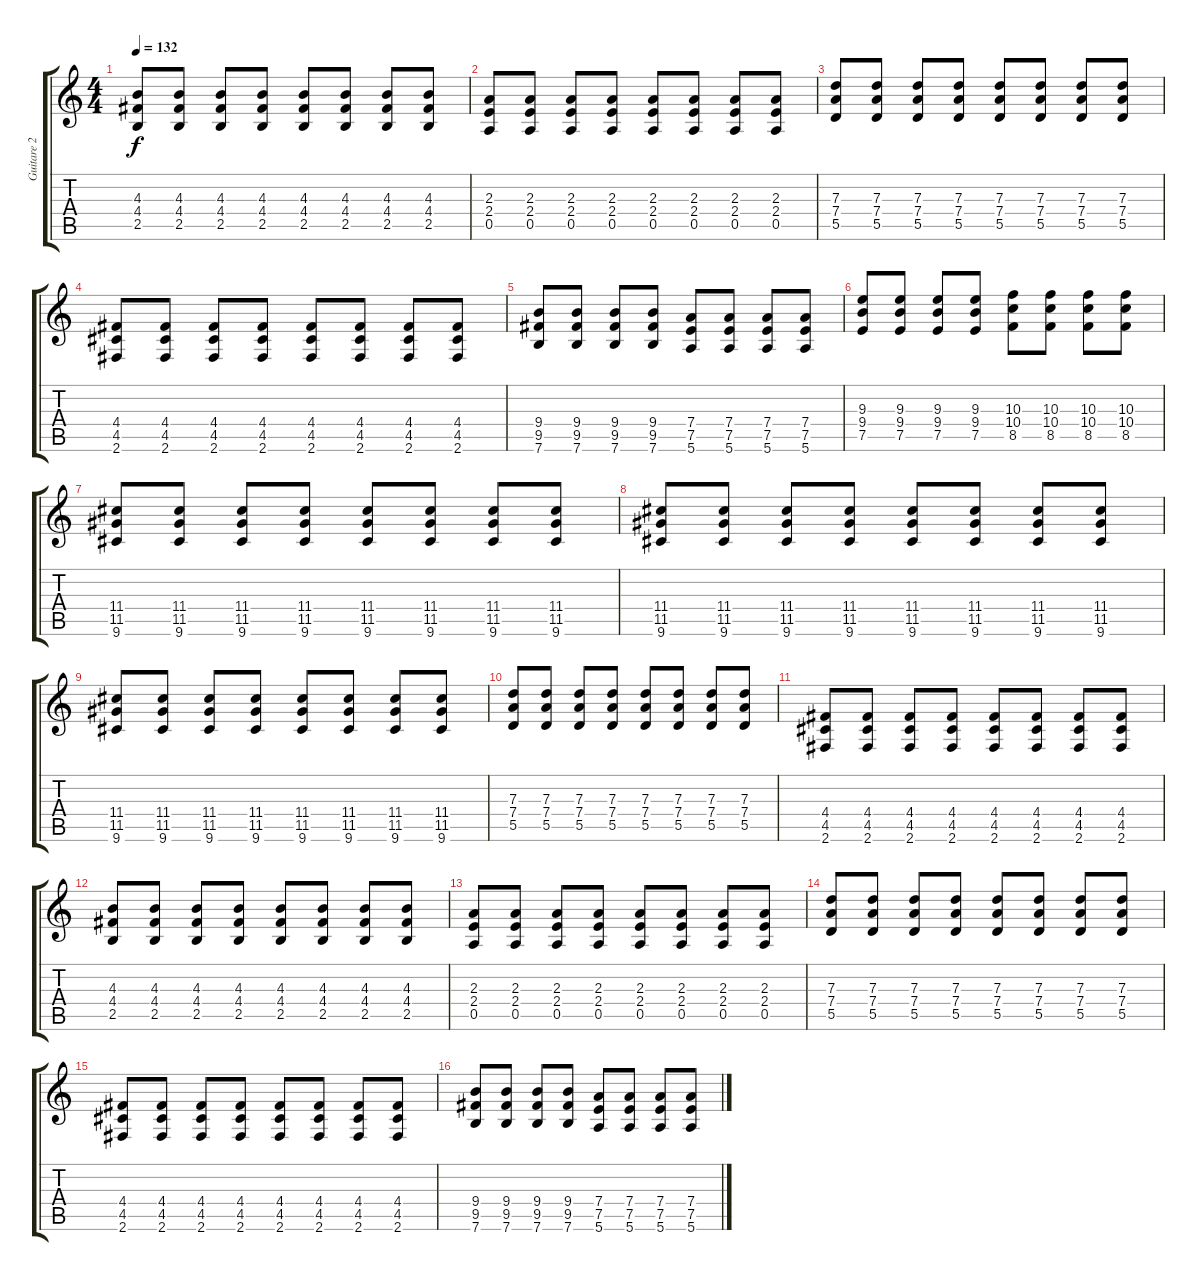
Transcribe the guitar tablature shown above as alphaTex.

\track ("Guitare 2" "Guitare 2") {instrument overdrivenguitar}
\staff {score tabs}
\tuning (E4 B3 G3 D3 A2 E2) {hide}
\ts (4 4)
\tempo 132
\clef g2
\ks c
(4.3 4.4 2.5).8{dy f} (4.3 4.4 2.5).8 (4.3 4.4 2.5).8 (4.3 4.4 2.5).8 (4.3 4.4 2.5).8 (4.3 4.4 2.5).8 (4.3 4.4 2.5).8 (4.3 4.4 2.5).8 |
(2.3 2.4 0.5).8 (2.3 2.4 0.5).8 (2.3 2.4 0.5).8 (2.3 2.4 0.5).8 (2.3 2.4 0.5).8 (2.3 2.4 0.5).8 (2.3 2.4 0.5).8 (2.3 2.4 0.5).8 |
(7.3 7.4 5.5).8 (7.3 7.4 5.5).8 (7.3 7.4 5.5).8 (7.3 7.4 5.5).8 (7.3 7.4 5.5).8 (7.3 7.4 5.5).8 (7.3 7.4 5.5).8 (7.3 7.4 5.5).8 |
(4.4 4.5 2.6).8 (4.4 4.5 2.6).8 (4.4 4.5 2.6).8 (4.4 4.5 2.6).8 (4.4 4.5 2.6).8 (4.4 4.5 2.6).8 (4.4 4.5 2.6).8 (4.4 4.5 2.6).8 |
(9.4 9.5 7.6).8 (9.4 9.5 7.6).8 (9.4 9.5 7.6).8 (9.4 9.5 7.6).8 (7.4 7.5 5.6).8 (7.4 7.5 5.6).8 (7.4 7.5 5.6).8 (7.4 7.5 5.6).8 |
(9.3 9.4 7.5).8 (9.3 9.4 7.5).8 (9.3 9.4 7.5).8 (9.3 9.4 7.5).8 (10.3 10.4 8.5).8 (10.3 10.4 8.5).8 (10.3 10.4 8.5).8 (10.3 10.4 8.5).8 |
(11.4 11.5 9.6).8 (11.4 11.5 9.6).8 (11.4 11.5 9.6).8 (11.4 11.5 9.6).8 (11.4 11.5 9.6).8 (11.4 11.5 9.6).8 (11.4 11.5 9.6).8 (11.4 11.5 9.6).8 |
(11.4 11.5 9.6).8 (11.4 11.5 9.6).8 (11.4 11.5 9.6).8 (11.4 11.5 9.6).8 (11.4 11.5 9.6).8 (11.4 11.5 9.6).8 (11.4 11.5 9.6).8 (11.4 11.5 9.6).8 |
(11.4 11.5 9.6).8 (11.4 11.5 9.6).8 (11.4 11.5 9.6).8 (11.4 11.5 9.6).8 (11.4 11.5 9.6).8 (11.4 11.5 9.6).8 (11.4 11.5 9.6).8 (11.4 11.5 9.6).8 |
(7.3 7.4 5.5).8 (7.3 7.4 5.5).8 (7.3 7.4 5.5).8 (7.3 7.4 5.5).8 (7.3 7.4 5.5).8 (7.3 7.4 5.5).8 (7.3 7.4 5.5).8 (7.3 7.4 5.5).8 |
(4.4 4.5 2.6).8 (4.4 4.5 2.6).8 (4.4 4.5 2.6).8 (4.4 4.5 2.6).8 (4.4 4.5 2.6).8 (4.4 4.5 2.6).8 (4.4 4.5 2.6).8 (4.4 4.5 2.6).8 |
(4.3 4.4 2.5).8 (4.3 4.4 2.5).8 (4.3 4.4 2.5).8 (4.3 4.4 2.5).8 (4.3 4.4 2.5).8 (4.3 4.4 2.5).8 (4.3 4.4 2.5).8 (4.3 4.4 2.5).8 |
(2.3 2.4 0.5).8 (2.3 2.4 0.5).8 (2.3 2.4 0.5).8 (2.3 2.4 0.5).8 (2.3 2.4 0.5).8 (2.3 2.4 0.5).8 (2.3 2.4 0.5).8 (2.3 2.4 0.5).8 |
(7.3 7.4 5.5).8 (7.3 7.4 5.5).8 (7.3 7.4 5.5).8 (7.3 7.4 5.5).8 (7.3 7.4 5.5).8 (7.3 7.4 5.5).8 (7.3 7.4 5.5).8 (7.3 7.4 5.5).8 |
(4.4 4.5 2.6).8 (4.4 4.5 2.6).8 (4.4 4.5 2.6).8 (4.4 4.5 2.6).8 (4.4 4.5 2.6).8 (4.4 4.5 2.6).8 (4.4 4.5 2.6).8 (4.4 4.5 2.6).8 |
(9.4 9.5 7.6).8 (9.4 9.5 7.6).8 (9.4 9.5 7.6).8 (9.4 9.5 7.6).8 (7.4 7.5 5.6).8 (7.4 7.5 5.6).8 (7.4 7.5 5.6).8 (7.4 7.5 5.6).8
